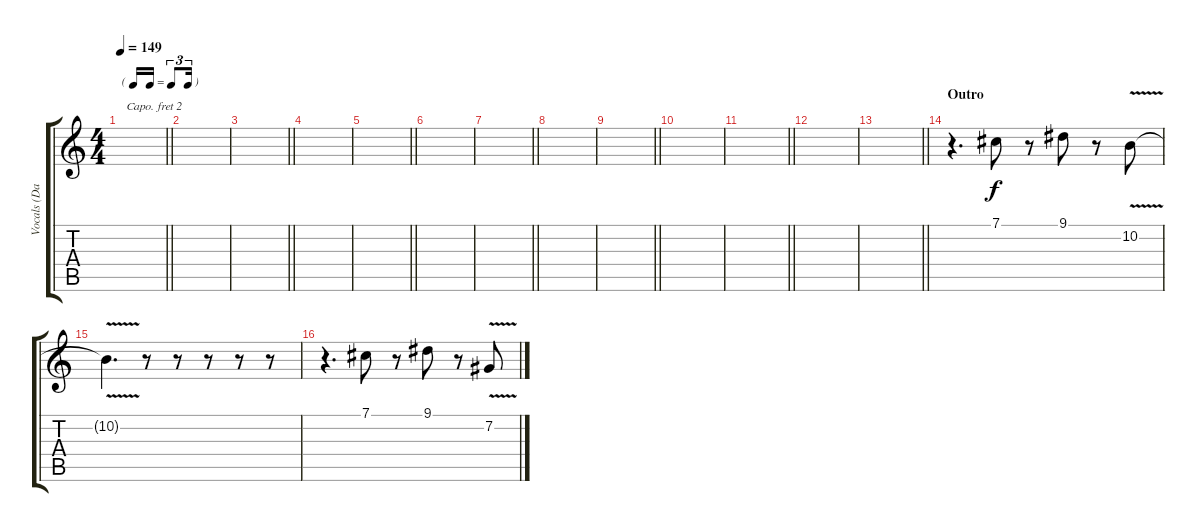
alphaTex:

\track ("Vocals (Danny)" "Vocals (Da") {instrument englishhorn}
\staff {score tabs}
\capo 2
\tuning (E4 B3 G3 D3 A2 E2) {hide}
\ts (4 4)
\tf triplet16th
\tempo 149
\clef g2
\barLineRight lightlight
\ks c
|
|
\barLineRight lightlight
|
|
\barLineRight lightlight
|
|
\barLineRight lightlight
|
|
\barLineRight lightlight
|
|
\barLineRight lightlight
|
|
\barLineRight lightlight
|
\section ("" "Outro")
r.4{d} 7.1.8 r.8 9.1.8 r.8 10.2{v}.8 |
10.2{t}.4{d} r.8 r.8 r.8 r.8 r.8 |
r.4{d} 7.1.8 r.8 9.1.8 r.8 7.2{v}.8
